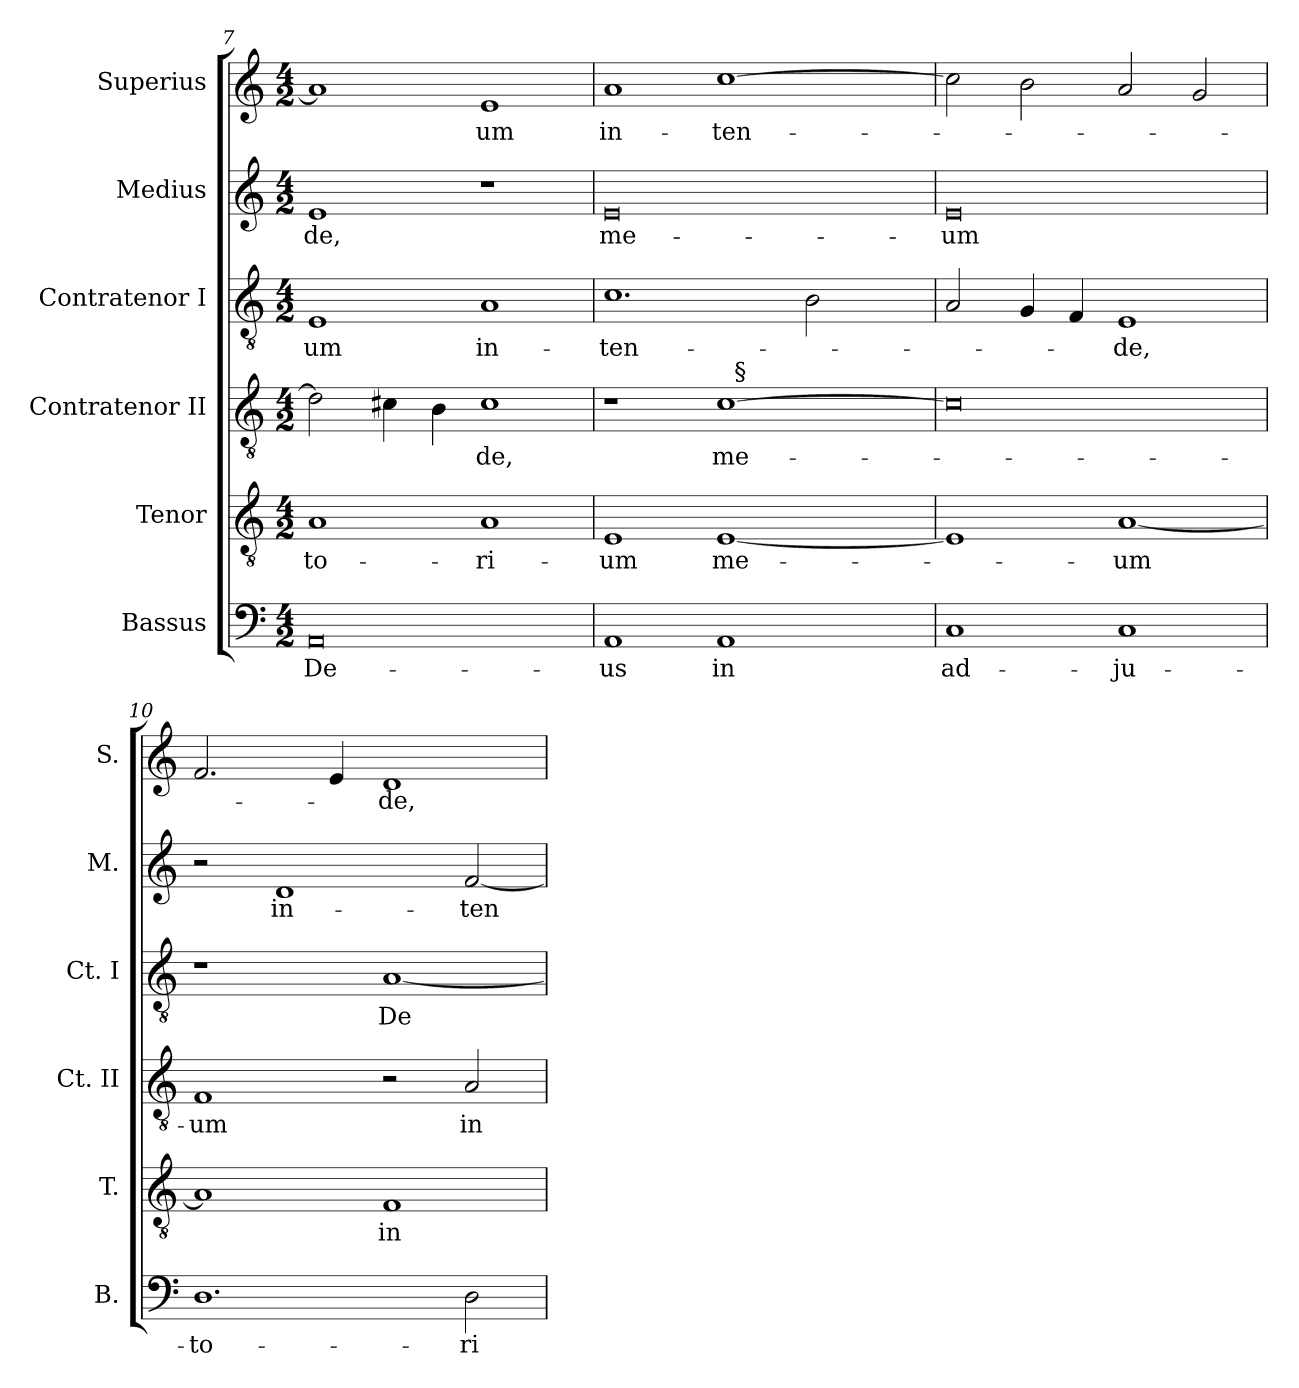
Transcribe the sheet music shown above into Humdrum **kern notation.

**kern	**text	**kern	**text	**kern	**text	**kern	**text	**kern	**text	**kern	**text
*part6	*part6	*part5	*part5	*part4	*part4	*part3	*part3	*part2	*part2	*part1	*part1
*staff6	*staff6	*staff5	*staff5	*staff4	*staff4	*staff3	*staff3	*staff2	*staff2	*staff1	*staff1
*I"Bassus	*	*I"Tenor	*	*I"Contratenor II	*	*I"Contratenor I	*	*I"Medius	*	*I"Superius	*
*I'B.	*	*I'T.	*	*I'Ct. II	*	*I'Ct. I	*	*I'M.	*	*I'S.	*
*clefF4	*	*clefGv2	*	*clefGv2	*	*clefGv2	*	*clefG2	*	*clefG2	*
*	*	*ITrd7c12	*	*ITrd7c12	*	*ITrd7c12	*	*	*	*	*
*k[]	*	*k[]	*	*k[]	*	*k[]	*	*k[]	*	*k[]	*
*C:	*	*C:	*	*C:	*	*C:	*	*C:	*	*C:	*
*M4/2	*	*M4/2	*	*M4/2	*	*M4/2	*	*M4/2	*	*M4/2	*
=7	=7	=7	=7	=7	=7	=7	=7	=7	=7	=7	=7
!	!LO:LY:b:color=#000000	!	!	!	!	!	!	!	!	!	!
!	!	!	!LO:LY:b:color=#000000	!	!	!	!	!	!	!	!
!	!	!	!	!	!	!	!LO:LY:b:color=#000000	!	!	!	!
!	!	!	!	!	!	!	!	!	!LO:LY:b:color=#000000	!	!
0AAi	De-	1AAi	-to-	2Di\]	.	1EEi	-um	1ei	-de,	1ai]	.
.	.	.	.	4C#Xi\	.	.	.	.	.	.	.
.	.	.	.	4BBi\	.	.	.	.	.	.	.
!	!	!	!LO:LY:b:color=#000000	!	!	!	!	!	!	!	!
!	!	!	!	!	!LO:LY:b:color=#000000	!	!	!	!	!	!
!	!	!	!	!	!	!	!LO:LY:b:color=#000000	!	!	!	!
!	!	!	!	!	!	!	!	!	!	!	!LO:LY:b:color=#000000
.	.	1AAi	-ri-	1C#i	-de,	1AAi	in-	1r	.	1ei	-um
=8	=8	=8	=8	=8	=8	=8	=8	=8	=8	=8	=8
!	!LO:LY:b:color=#000000	!	!	!	!	!	!	!	!	!	!
!	!	!	!LO:LY:b:color=#000000	!	!	!	!	!	!	!	!
!	!	!	!	!	!	!	!LO:LY:b:color=#000000	!	!	!	!
!	!	!	!	!	!	!	!	!	!LO:LY:b:color=#000000	!	!
!	!	!	!	!	!	!	!	!	!	!	!LO:LY:b:color=#000000
*	*	*	*	*^	*	*	*	*	*	*	*
1AAi	-us	1EEi	-um	1r	1ryy	.	1.Ci	-ten-	0ei	me-	1ai	in-
!	!LO:LY:b:color=#000000	!	!	!	!	!	!	!	!	!	!	!
!	!	!	!LO:LY:b:color=#000000	!	!	!	!	!	!	!	!	!
!	!	!	!	!	!	!LO:LY:b:color=#000000	!	!	!	!	!	!
!	!	!	!	!	!	!	!	!	!	!	!	!LO:LY:b:color=#000000
1AAi	in	[<1EEi	me-	[>1Ci	32ryy	me-	.	.	.	.	[>1cci	-ten-
.	.	.	.	.	256ryy	.	.	.	.	.	.	.
!	!	!	!	!	!LO:TX:a:t=§	!	!	!	!	!	!	!
.	.	.	.	.	2ryy	.	.	.	.	.	.	.
.	.	.	.	.	.	.	2BBi\	.	.	.	.	.
.	.	.	.	.	4ryy	.	.	.	.	.	.	.
.	.	.	.	.	8ryy	.	.	.	.	.	.	.
.	.	.	.	.	16ryy	.	.	.	.	.	.	.
.	.	.	.	.	64..ryy	.	.	.	.	.	.	.
*	*	*	*	*v	*v	*	*	*	*	*	*	*
=9	=9	=9	=9	=9	=9	=9	=9	=9	=9	=9	=9
*	*	*	*	*^	*	*	*	*	*	*	*
!	!LO:LY:b:color=#000000	!	!	!	!	!	!	!	!	!	!	!
*	*	*	*	*v	*v	*	*	*	*	*	*	*
*	*	*	*	*^	*	*	*	*	*	*	*
!	!	!	!	!	!	!	!	!	!	!LO:LY:b:color=#000000	!	!
*	*	*	*	*v	*v	*	*	*	*	*	*	*
1Ci	ad-	1EEi]	.	0Ci]	.	2AAi/	.	0ei	-um	2cci\]	.
.	.	.	.	.	.	4GGi/	.	.	.	2bi\	.
.	.	.	.	.	.	4FFi/	.	.	.	.	.
!	!LO:LY:b:color=#000000	!	!	!	!	!	!	!	!	!	!
!	!	!	!LO:LY:b:color=#000000	!	!	!	!	!	!	!	!
!	!	!	!	!	!	!	!LO:LY:b:color=#000000	!	!	!	!
1Ci	-ju-	[<1AAi	-um	.	.	1EEi	-de,	.	.	2ai/	.
.	.	.	.	.	.	.	.	.	.	2gi/	.
=10	=10	=10	=10	=10	=10	=10	=10	=10	=10	=10	=10
!	!LO:LY:b:color=#000000	!	!	!	!	!	!	!	!	!	!
!	!	!	!	!	!LO:LY:b:color=#000000	!	!	!	!	!	!
1.Di	-to-	1AAi]	.	1FFi	-um	1r	.	2r	.	2.fi/	.
!	!	!	!	!	!	!	!	!	!LO:LY:b:color=#000000	!	!
.	.	.	.	.	.	.	.	1di	in-	.	.
.	.	.	.	.	.	.	.	.	.	4ei/	.
!	!	!	!LO:LY:b:color=#000000	!	!	!	!	!	!	!	!
!	!	!	!	!	!	!	!LO:LY:b:color=#000000	!	!	!	!
!	!	!	!	!	!	!	!	!	!	!	!LO:LY:b:color=#000000
.	.	1FFi	in-	2r	.	[<1AAi	De-	.	.	1di	-de,
!	!LO:LY:b:color=#000000	!	!	!	!	!	!	!	!	!	!
!	!	!	!	!	!LO:LY:b:color=#000000	!	!	!	!	!	!
!	!	!	!	!	!	!	!	!	!LO:LY:b:color=#000000	!	!
2Di\	-ri-	.	.	2AAi/	in-	.	.	[<2fi/	-ten-	.	.
=	=	=	=	=	=	=	=	=	=	=	=
*-	*-	*-	*-	*-	*-	*-	*-	*-	*-	*-	*-
